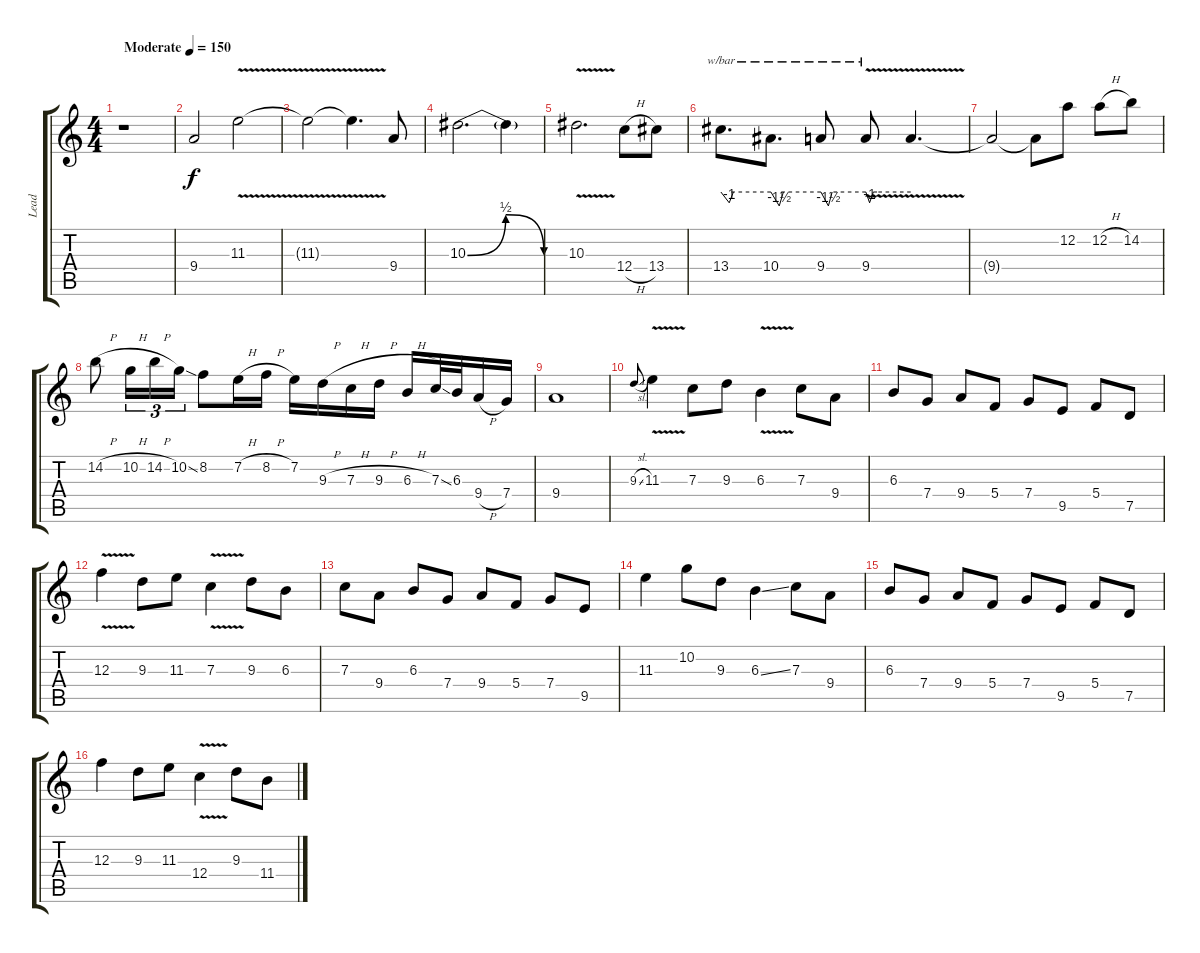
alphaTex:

\track ("Lead" "Lead") {instrument distortionguitar}
\staff {score tabs}
\tuning (D4 A3 F3 C3 G2 D2) {hide}
\ts (4 4)
\tempo (150 "Moderate")
\clef g2
\ks c
r.1{dy f instrument distortionguitar} |
9.4.2 11.3{v}.2 |
11.3{v t}.2 11.3{t}.4{d} 9.4.8 |
10.3{be (bendrelease 0 0 10 2 45 2 60 0)}.2{d} 10.3{t}.4 |
10.3{v}.2{d} 12.4{h}.8 13.4.8 |
13.4.8{d tbe (custom default 0 0 10 -4 15 0 60 0)} 10.4.8{d tbe (custom default 0 0 10 -6 15 0 60 0)} 9.4.8{tbe (custom default 0 0 10 -6 15 0 60 0)} 9.4{v}.8{tbe (custom default 0 0 5 -4 10 0 15 0 60 0)} 9.4{t}.4{d} |
9.4{t}.2 9.4{t}.8 12.2.8 12.2{h}.8 14.2.8 |
14.2{h}.8 10.2{h}.16{tu (3 2)} 14.2{h}.16{tu (3 2)} 10.2{ss}.16{tu (3 2)} 8.2.8 7.2{h}.16 8.2{h}.16 7.2.16 9.3{h}.16 7.3{h}.16 9.3{h}.16 6.3{h}.16 7.3{ss}.32 6.3.32 9.4{h}.16 7.4.16 |
9.4.1 |
9.3{sl}.8{gr onbeat} 11.3{v}.4 7.3.8 9.3.8 6.3{v}.4 7.3.8 9.4.8 |
6.3.8 7.4.8 9.4.8 5.4.8 7.4.8 9.5.8 5.4.8 7.5.8 |
12.3{v}.4 9.3.8 11.3.8 7.3{v}.4 9.3.8 6.3.8 |
7.3.8 9.4.8 6.3.8 7.4.8 9.4.8 5.4.8 7.4.8 9.5.8 |
11.3.4 10.2.8 9.3.8 6.3{ss}.4 7.3.8 9.4.8 |
6.3.8 7.4.8 9.4.8 5.4.8 7.4.8 9.5.8 5.4.8 7.5.8 |
12.3.4 9.3.8 11.3.8 12.4{v}.4 9.3.8 11.4.8
